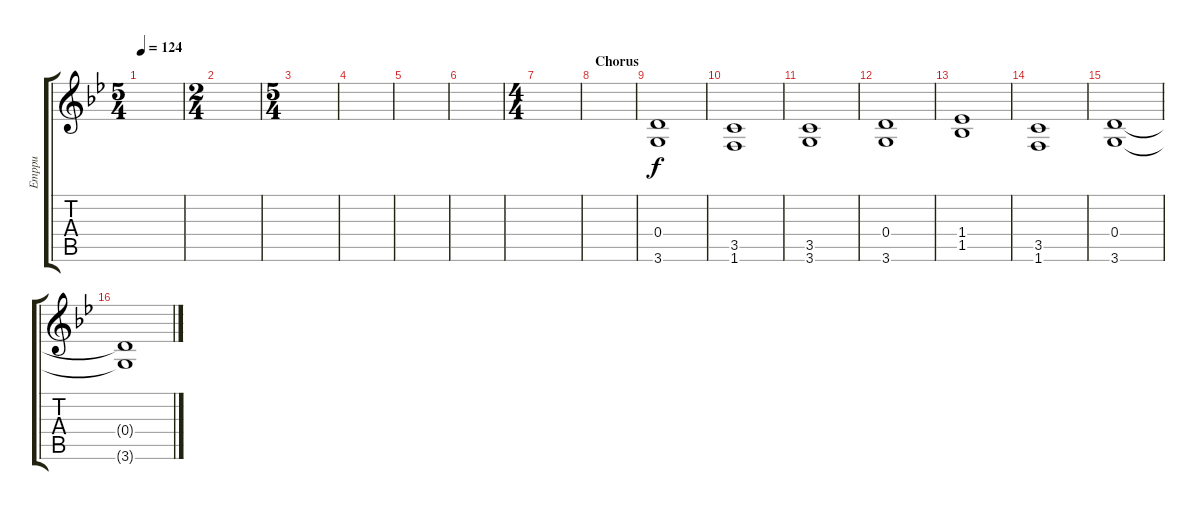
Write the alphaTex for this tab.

\track ("Emppu" "Emppu") {instrument distortionguitar}
\staff {score tabs}
\tuning (E4 B3 G3 D3 A2 E2) {hide}
\ts (5 4)
\tempo 124
\clef g2
\ks bb
|
\ts (2 4)
|
\ts (5 4)
|
|
|
|
\ts (4 4)
|
\section ("" "Chorus")
|
(0.4 3.6).1 |
(3.5 1.6).1 |
(3.5 3.6).1 |
(0.4 3.6).1 |
(1.4 1.5).1 |
(3.5 1.6).1 |
(0.4 3.6).1 |
(0.4{t} 3.6{t}).1
